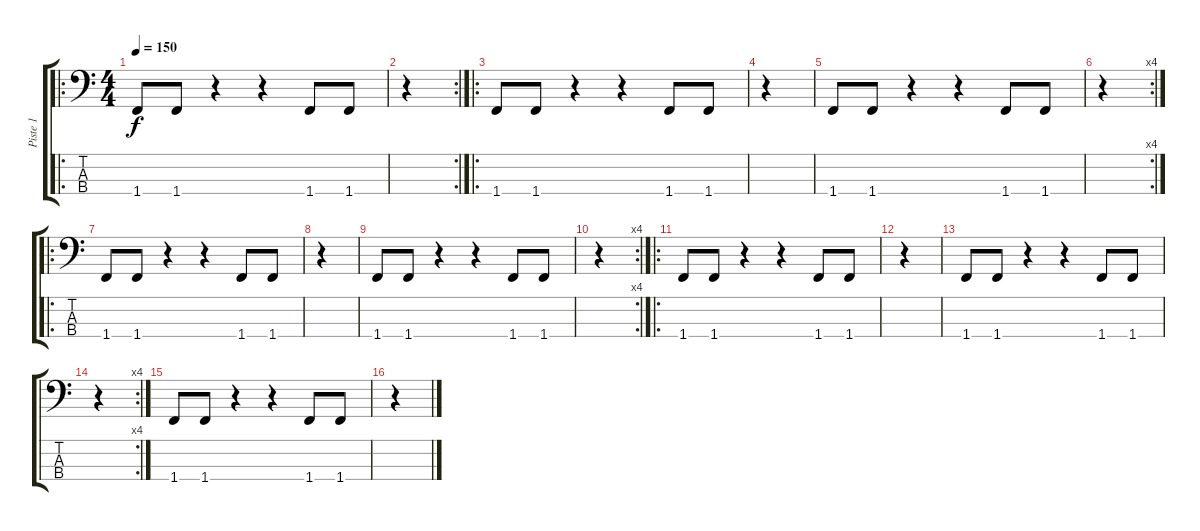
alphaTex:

\track ("Piste 1" "Piste 1") {instrument synthbass1}
\staff {score tabs}
\tuning (G2 D2 A1 E1) {hide}
\ro
\ts (4 4)
\tempo 150
\clef f4
\ks c
1.4.8{dy f instrument synthbass1} 1.4.8 r.4 r.4 1.4.8 1.4.8 |
\rc 2
r.4 |
\ro
1.4.8 1.4.8 r.4 r.4 1.4.8 1.4.8 |
r.4 |
1.4.8 1.4.8 r.4 r.4 1.4.8 1.4.8 |
\rc 4
r.4 |
\ro
1.4.8 1.4.8 r.4 r.4 1.4.8 1.4.8 |
r.4 |
1.4.8 1.4.8 r.4 r.4 1.4.8 1.4.8 |
\rc 4
r.4 |
\ro
1.4.8 1.4.8 r.4 r.4 1.4.8 1.4.8 |
r.4 |
1.4.8 1.4.8 r.4 r.4 1.4.8 1.4.8 |
\rc 4
r.4 |
1.4.8 1.4.8 r.4 r.4 1.4.8 1.4.8 |
r.4
